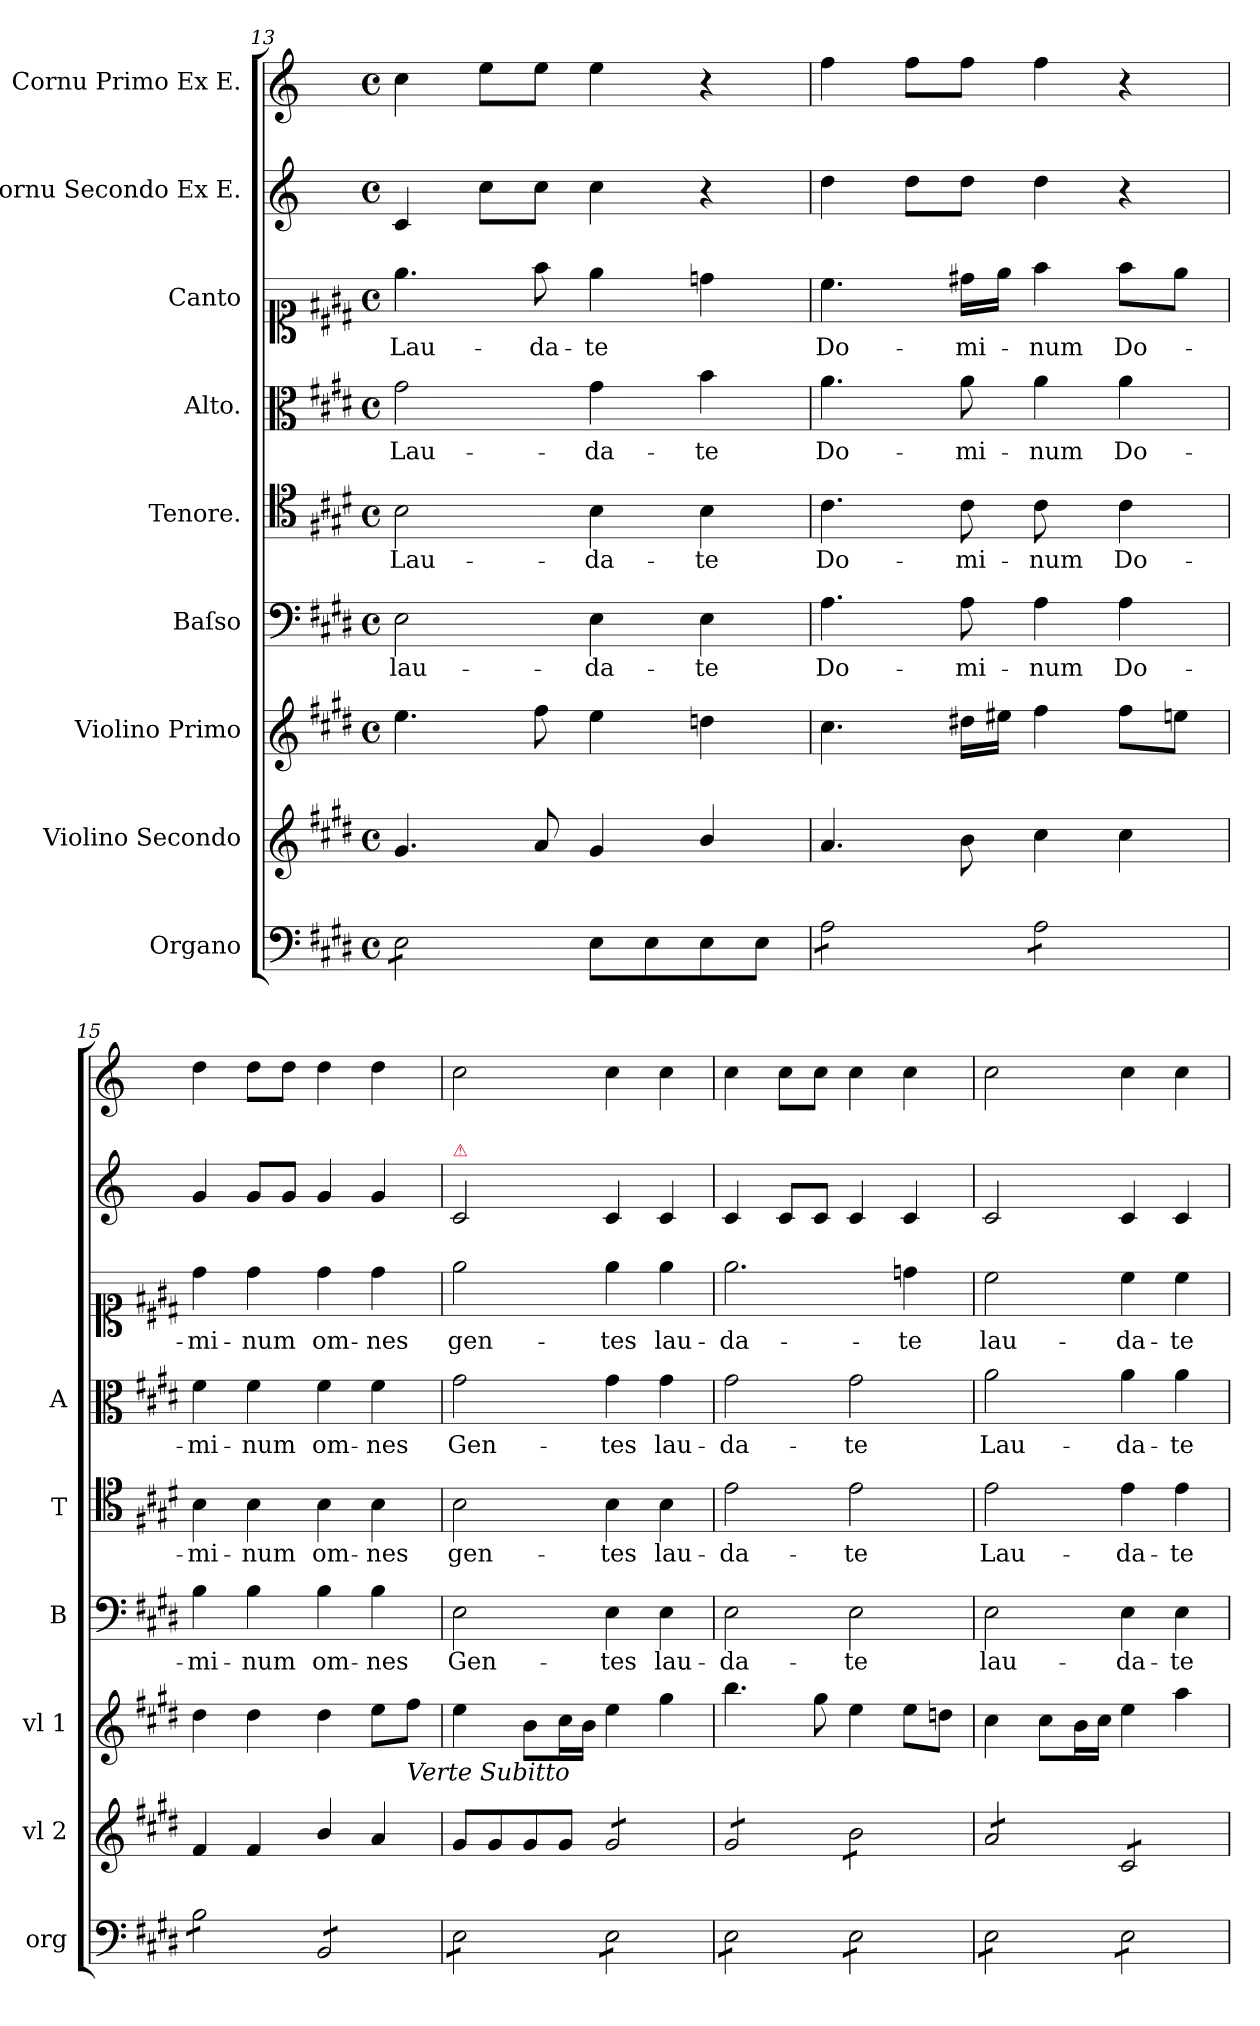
**kern	**kern	**kern	**kern	**text	**kern	**text	**kern	**text	**kern	**text	**kern	**kern
*part9	*part8	*part7	*part6	*part6	*part5	*part5	*part4	*part4	*part3	*part3	*part2	*part1
*staff9	*staff8	*staff7	*staff6	*staff6	*staff5	*staff5	*staff4	*staff4	*staff3	*staff3	*staff2	*staff1
*I"Organo	*I"Violino Secondo	*I"Violino Primo	*I"Baſso	*	*I"Tenore.	*	*I"Alto.	*	*I"Canto	*	*I"Cornu Secondo Ex E.	*I"Cornu Primo Ex E.
*I'org	*I'vl 2	*I'vl 1	*I'B	*	*I'T	*	*I'A	*	*	*	*	*
*clefF4	*clefG2	*clefG2	*clefF4	*	*clefC4	*	*clefC3	*	*clefC1	*	*clefG2	*clefG2
*	*	*	*	*	*	*	*	*	*	*	*ITrd-2c-4	*ITrd-2c-4
*k[f#c#g#d#]	*k[f#c#g#d#]	*k[f#c#g#d#]	*k[f#c#g#d#]	*	*k[f#c#g#d#]	*	*k[f#c#g#d#]	*	*k[f#c#g#d#]	*	*k[f#c#g#d#]	*k[f#c#g#d#]
*E:	*E:	*E:	*E:	*	*E:	*	*E:	*	*E:	*	*E:	*E:
*M4/4	*M4/4	*M4/4	*M4/4	*	*M4/4	*	*M4/4	*	*M4/4	*	*M4/4	*M4/4
*met(c)	*met(c)	*met(c)	*met(c)	*	*met(c)	*	*met(c)	*	*met(c)	*	*met(c)	*met(c)
=13	=13	=13	=13	=13	=13	=13	=13	=13	=13	=13	=13	=13
*tremolo	*	*	*	*	*	*	*	*	*	*	*	*
8E\L	4.g#/	4.ee\	2E\	lau-	2B\	Lau-	2g#\	Lau-	4.ee\	Lau-	4e/	4ee\
8E\	.	.	.	.	.	.	.	.	.	.	.	.
8E\	.	.	.	.	.	.	.	.	.	.	8ee\L	8gg#\L
8E\J	8a/	8ff#\	.	.	.	.	.	.	8ff#\	-da-	8ee\J	8gg#\J
*Xtremolo	*	*	*	*	*	*	*	*	*	*	*	*
8E\L	4g#/	4ee\	4E\	-da-	4B\	-da-	4g#\	-da-	4ee\	-te	4ee\	4gg#\
8E\	.	.	.	.	.	.	.	.	.	.	.	.
8E\	4b/	4ddn\	4E\	-te	4B\	-te	4b\	-te	4ddn\	.	4r	4r
8E\J	.	.	.	.	.	.	.	.	.	.	.	.
=14	=14	=14	=14	=14	=14	=14	=14	=14	=14	=14	=14	=14
*tremolo	*	*	*	*	*	*	*	*	*	*	*	*
8A\L	4.a/	4.cc#\	4.A\	Do-	4.c#\	Do-	4.a\	Do-	4.cc#\	Do-	4ff#\	4aa\
8A\	.	.	.	.	.	.	.	.	.	.	.	.
8A\	.	.	.	.	.	.	.	.	.	.	8ff#\L	8aa\L
8A\J	8b\	16dd#X\LL	8A\	-mi-	8c#\	-mi-	8a\	-mi-	16dd#X\LL	-mi-	8ff#\J	8aa\J
.	.	16ee#X\JJ	.	.	.	.	.	.	16ee\JJ	.	.	.
!	!	!	!	!	!LO:N:vis=8	!	!	!	!	!	!	!
8A\L	4cc#\	4ff#\	4A\	-num	4c#\	-num	4a\	-num	4ff#\	-num	4ff#\	4aa\
8A\	.	.	.	.	.	.	.	.	.	.	.	.
!	!	!	!	!LO:LY:i	!	!LO:LY:i	!	!LO:LY:i	!	!LO:LY:i	!	!
8A\	4cc#\	8ff#\L	4A\	Do-	4c#\	Do-	4a\	Do-	8ff#\L	Do-	4r	4r
8A\J	.	8een\J	.	.	.	.	.	.	8ee\J	.	.	.
=15	=15	=15	=15	=15	=15	=15	=15	=15	=15	=15	=15	=15
!	!	!	!	!LO:LY:i	!	!LO:LY:i	!	!LO:LY:i	!	!LO:LY:i	!	!
8B\L	4f#/	4dd#\	4B\	-mi-	4B\	-mi-	4f#\	-mi-	4dd#\	-mi-	4b/	4ff#\
8B\	.	.	.	.	.	.	.	.	.	.	.	.
!	!	!	!	!LO:LY:i	!	!LO:LY:i	!	!LO:LY:i	!	!LO:LY:i	!	!
8B\	4f#/	4dd#\	4B\	-num	4B\	-num	4f#\	-num	4dd#\	-num	8b/L	8ff#\L
8B\J	.	.	.	.	.	.	.	.	.	.	8b/J	8ff#\J
8BB/L	4b/	4dd#\	4B\	om-	4B\	om-	4f#\	om-	4dd#\	om-	4b/	4ff#\
8BB/	.	.	.	.	.	.	.	.	.	.	.	.
8BB/	4a/	8ee\L	4B\	-nes	4B\	-nes	4f#\	-nes	4dd#\	-nes	4b/	4ff#\
!	!	!LO:TX:b:i:t=Verte Subitto	!	!	!	!	!	!	!	!	!	!
8BB/J	.	8ff#\J	.	.	.	.	.	.	.	.	.	.
=16	=16	=16	=16	=16	=16	=16	=16	=16	=16	=16	=16	=16
!	!	!	!	!	!	!	!	!	!	!	!LO:TX:a:color=crimson:t=⚠	!
8E\L	8g#/L	4ee\	2E\	Gen-	2B\	gen-	2g#\	Gen-	2ee\	gen-	2e/	2ee\
8E\	8g#/	.	.	.	.	.	.	.	.	.	.	.
8E\	8g#/	8b\L	.	.	.	.	.	.	.	.	.	.
8E\J	8g#/J	16cc#\L	.	.	.	.	.	.	.	.	.	.
.	.	16b\JJ	.	.	.	.	.	.	.	.	.	.
*	*tremolo	*	*	*	*	*	*	*	*	*	*	*
8E\L	8g#/L	4ee\	4E\	-tes	4B\	-tes	4g#\	-tes	4ee\	-tes	4e/	4ee\
8E\	8g#/	.	.	.	.	.	.	.	.	.	.	.
8E\	8g#/	4gg#\	4E\	lau-	4B\	lau-	4g#\	lau-	4ee\	lau-	4e/	4ee\
8E\J	8g#/J	.	.	.	.	.	.	.	.	.	.	.
=17	=17	=17	=17	=17	=17	=17	=17	=17	=17	=17	=17	=17
8E\L	8g#/L	4.bb\	2E\	-da-	2e\	-da-	2g#\	-da-	2.ee\	-da-	4e/	4ee\
8E\	8g#/	.	.	.	.	.	.	.	.	.	.	.
8E\	8g#/	.	.	.	.	.	.	.	.	.	8e/L	8ee\L
8E\J	8g#/J	8gg#\	.	.	.	.	.	.	.	.	8e/J	8ee\J
8E\L	8b\L	4ee\	2E\	-te	2e\	-te	2g#\	-te	.	.	4e/	4ee\
8E\	8b\	.	.	.	.	.	.	.	.	.	.	.
8E\	8b\	8ee\L	.	.	.	.	.	.	4ddn\	-te	4e/	4ee\
8E\J	8b\J	8ddn\J	.	.	.	.	.	.	.	.	.	.
=18	=18	=18	=18	=18	=18	=18	=18	=18	=18	=18	=18	=18
8E\L	8a/L	4cc#\	2E\	lau-	2e\	Lau-	2a\	Lau-	2cc#\	lau-	2e/	2ee\
8E\	8a/	.	.	.	.	.	.	.	.	.	.	.
8E\	8a/	8cc#\L	.	.	.	.	.	.	.	.	.	.
8E\J	8a/J	16b\L	.	.	.	.	.	.	.	.	.	.
.	.	16cc#\JJ	.	.	.	.	.	.	.	.	.	.
8E\L	8c#/L	4ee\	4E\	-da-	4e\	-da-	4a\	-da-	4cc#\	-da-	4e/	4ee\
8E\	8c#/	.	.	.	.	.	.	.	.	.	.	.
8E\	8c#/	4aa\	4E\	-te	4e\	-te	4a\	-te	4cc#\	-te	4e/	4ee\
8E\J	8c#/J	.	.	.	.	.	.	.	.	.	.	.
*	*Xtremolo	*	*	*	*	*	*	*	*	*	*	*
*Xtremolo	*	*	*	*	*	*	*	*	*	*	*	*
=	=	=	=	=	=	=	=	=	=	=	=	=
*-	*-	*-	*-	*-	*-	*-	*-	*-	*-	*-	*-	*-
